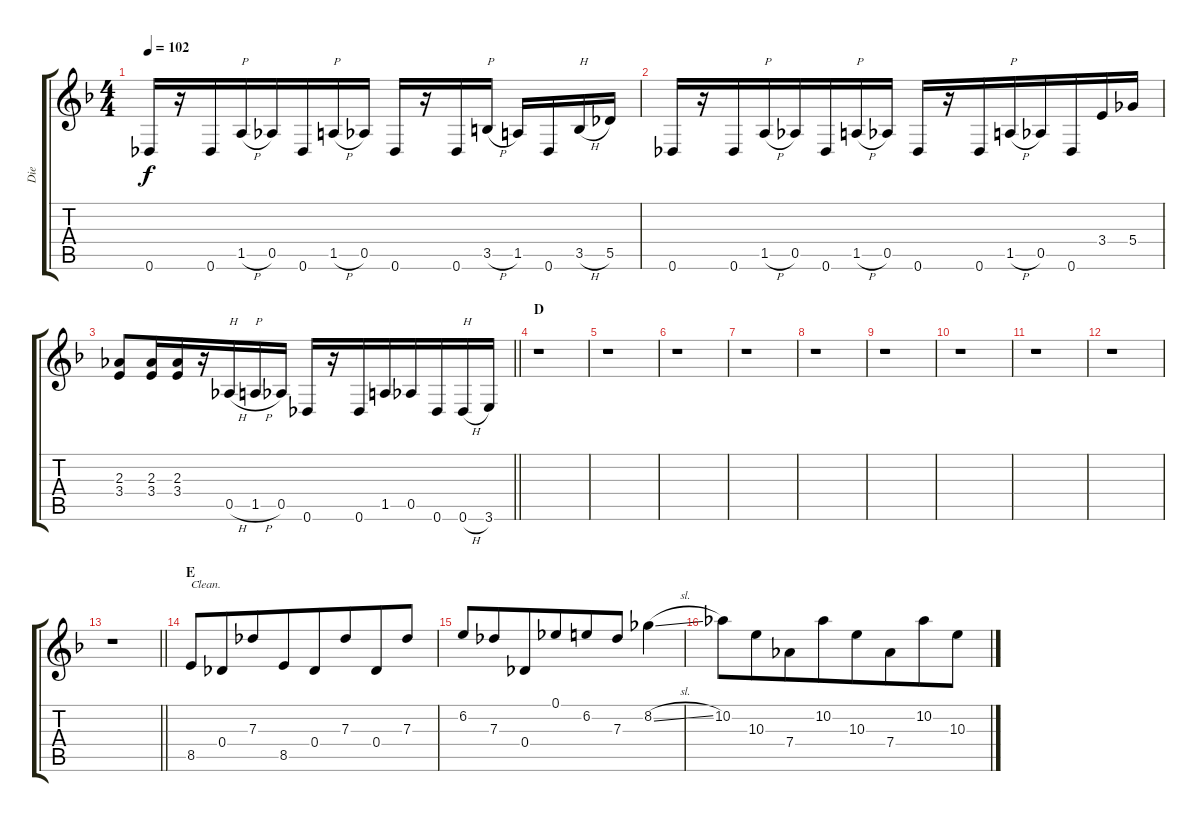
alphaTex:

\track ("Die" "Die") {instrument distortionguitar}
\staff {score tabs}
\tuning (Eb4 Bb3 Gb3 Db3 Ab2 Db2) {hide}
\ts (4 4)
\tempo 102
\clef g2
\ks f
0.6.16{dy f beam merge} r.16 0.6.16 1.5{h}.16{txt "P" beam merge} 0.5.16 0.6.16 1.5{h}.16{txt "P"} 0.5.16 0.6.16{beam merge} r.16 0.6.16 3.5{h}.16{txt "P"} 1.5.16 0.6.16 3.5{h}.16{txt "H"} 5.5.16 |
0.6.16{beam merge} r.16 0.6.16 1.5{h}.16{txt "P" beam merge} 0.5.16 0.6.16 1.5{h}.16{txt "P"} 0.5.16 0.6.16{beam merge} r.16 0.6.16 1.5{h}.16{txt "P" beam merge} 0.5.16 0.6.16 3.4.16 5.4.16 |
\barLineRight lightlight
(2.3 3.4).8{beam merge} (2.3 3.4).16 (2.3 3.4).16{beam merge} r.16 0.5{h}.16{txt "H"} 1.5{h}.16{txt "P"} 0.5.16 0.6.16{beam merge} r.16 0.6.16 1.5.16{beam merge} 0.5.16 0.6.16 0.6{h}.16{txt "H"} 3.6.16 |
\section ("" "D")
r.1 |
r.1 |
r.1 |
r.1 |
r.1 |
r.1 |
r.1 |
r.1 |
r.1 |
\barLineRight lightlight
r.1 |
\section ("" "E")
8.5.8{txt "Clean." instrument electricguitarclean beam merge} 0.4.8{beam merge} 7.3.8 8.5.8{beam merge} 0.4.8 7.3.8{beam merge} 0.4.8 7.3.8 |
6.2.8{beam Up beam merge} 7.3.8{beam Up beam merge} 0.4.8 0.1.8{beam merge} 6.2.8 7.3.8 8.2{sl}.4 |
10.2.8{beam merge} 10.3.8{beam merge} 7.4.8 10.2.8{beam merge} 10.3.8 7.4.8{beam merge} 10.2.8 10.3.8
